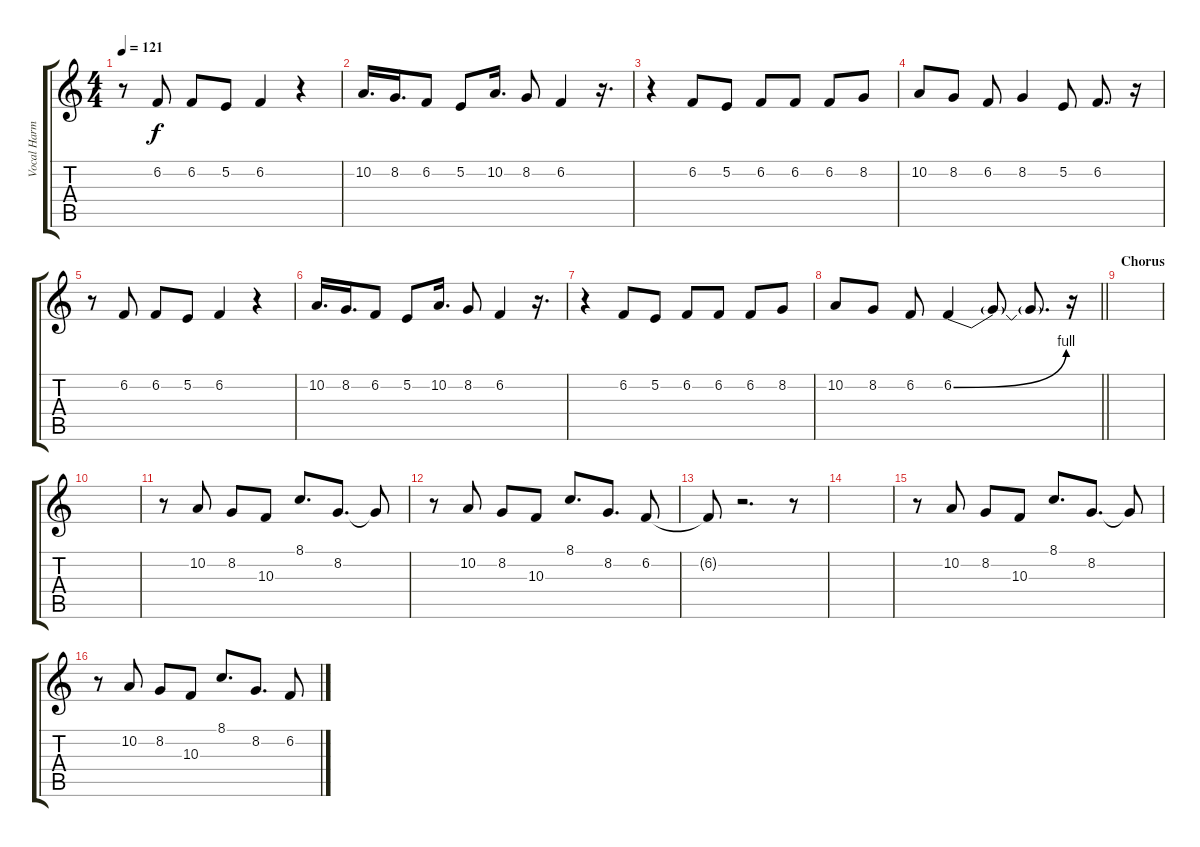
\track ("Vocal Harmonie" "Vocal Harm") {instrument viola}
\staff {score tabs}
\tuning (E4 B3 G3 D3 A2 D2) {hide}
\ts (4 4)
\tempo 121
\clef g2
\ks c
r.8{dy f volume 11} 6.2.8 6.2.8 5.2.8 6.2.4 r.4 |
10.2.16{d} 8.2.16{d} 6.2.8 5.2.8 10.2.16{d} 8.2.8 6.2.4 r.16{d} |
r.4 6.2.8 5.2.8 6.2.8 6.2.8 6.2.8 8.2.8 |
10.2.8 8.2.8 6.2.8 8.2.4 5.2.8 6.2.8{d} r.16 |
r.8 6.2.8 6.2.8 5.2.8 6.2.4 r.4 |
10.2.16{d} 8.2.16{d} 6.2.8 5.2.8 10.2.16{d} 8.2.8 6.2.4 r.16{d} |
r.4 6.2.8 5.2.8 6.2.8 6.2.8 6.2.8 8.2.8 |
\barLineRight lightlight
10.2.8 8.2.8 6.2.8 6.2{be (bend 0 0 60 4)}.4 6.2{t}.8 6.2{t}.8{d} r.16 |
\section ("" "Chorus")
|
|
r.8 10.2.8 8.2.8 10.3.8 8.1.8{d} 8.2.8{d} 8.2{t}.8 |
r.8 10.2.8 8.2.8 10.3.8 8.1.8{d} 8.2.8{d} 6.2.8 |
6.2{t}.8 r.2{d} r.8 |
|
r.8 10.2.8 8.2.8 10.3.8 8.1.8{d} 8.2.8{d} 8.2{t}.8 |
r.8 10.2.8 8.2.8 10.3.8 8.1.8{d} 8.2.8{d} 6.2.8
